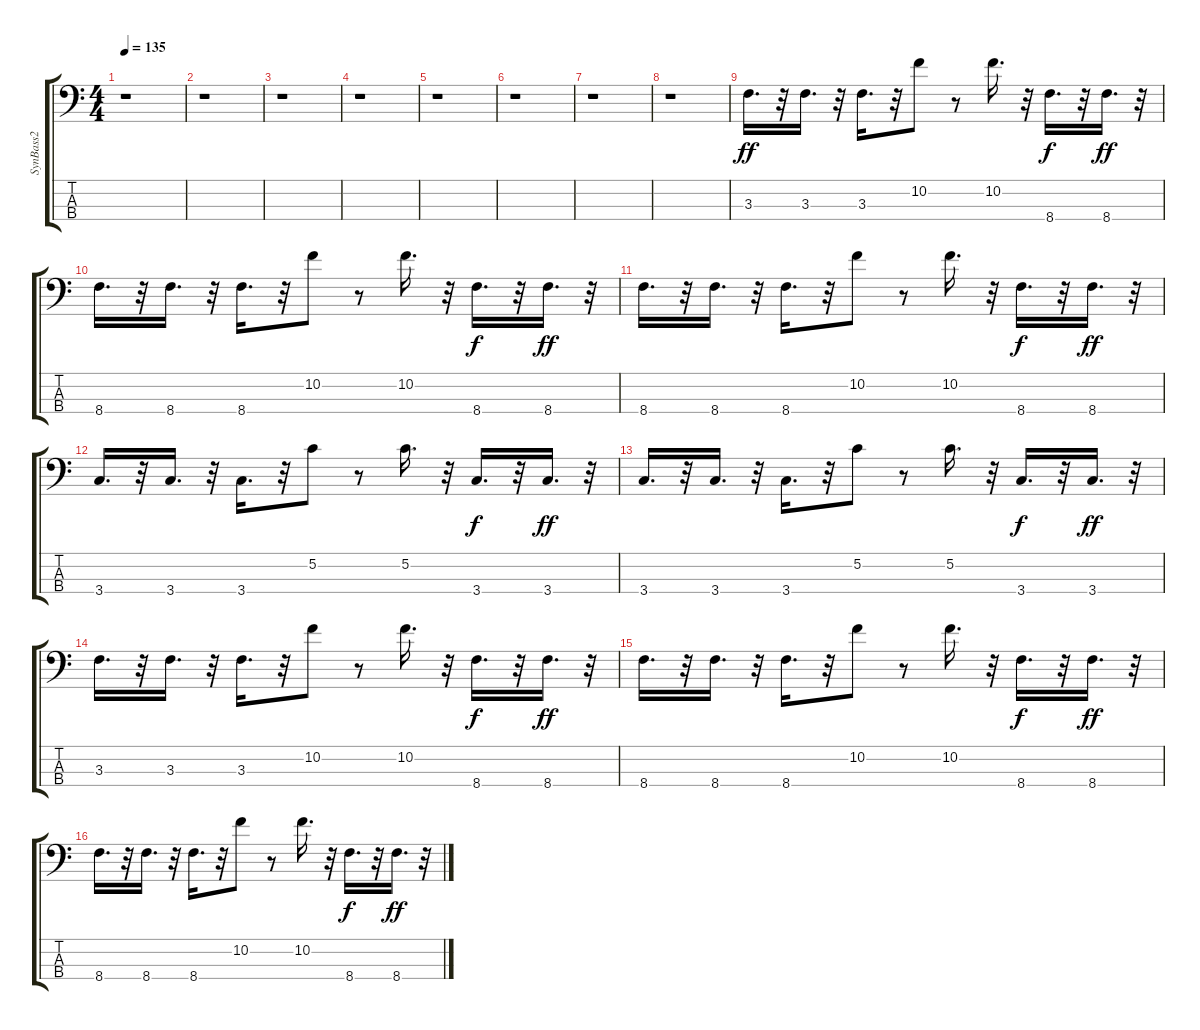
\track ("SynBass2" "SynBass2") {instrument synthbass2}
\staff {score tabs}
\tuning (C-1 G2 D2 A1) {hide}
\ts (4 4)
\tempo 135
\clef f4
\ks c
r.1{dy ff} |
r.1 |
r.1 |
r.1 |
r.1 |
r.1 |
r.1 |
r.1 |
3.3.16{d} r.32 3.3.16{d} r.32 3.3.16{d} r.32 10.2.8 r.8 10.2.16{d} r.32 8.4.16{d dy f} r.32 8.4.16{d dy ff} r.32 |
8.4.16{d} r.32 8.4.16{d} r.32 8.4.16{d} r.32 10.2.8 r.8 10.2.16{d} r.32 8.4.16{d dy f} r.32 8.4.16{d dy ff} r.32 |
8.4.16{d} r.32 8.4.16{d} r.32 8.4.16{d} r.32 10.2.8 r.8 10.2.16{d} r.32 8.4.16{d dy f} r.32 8.4.16{d dy ff} r.32 |
3.4.16{d} r.32 3.4.16{d} r.32 3.4.16{d} r.32 5.2.8 r.8 5.2.16{d} r.32 3.4.16{d dy f} r.32 3.4.16{d dy ff} r.32 |
3.4.16{d} r.32 3.4.16{d} r.32 3.4.16{d} r.32 5.2.8 r.8 5.2.16{d} r.32 3.4.16{d dy f} r.32 3.4.16{d dy ff} r.32 |
3.3.16{d} r.32 3.3.16{d} r.32 3.3.16{d} r.32 10.2.8 r.8 10.2.16{d} r.32 8.4.16{d dy f} r.32 8.4.16{d dy ff} r.32 |
8.4.16{d} r.32 8.4.16{d} r.32 8.4.16{d} r.32 10.2.8 r.8 10.2.16{d} r.32 8.4.16{d dy f} r.32 8.4.16{d dy ff} r.32 |
8.4.16{d} r.32 8.4.16{d} r.32 8.4.16{d} r.32 10.2.8 r.8 10.2.16{d} r.32 8.4.16{d dy f} r.32 8.4.16{d dy ff} r.32
